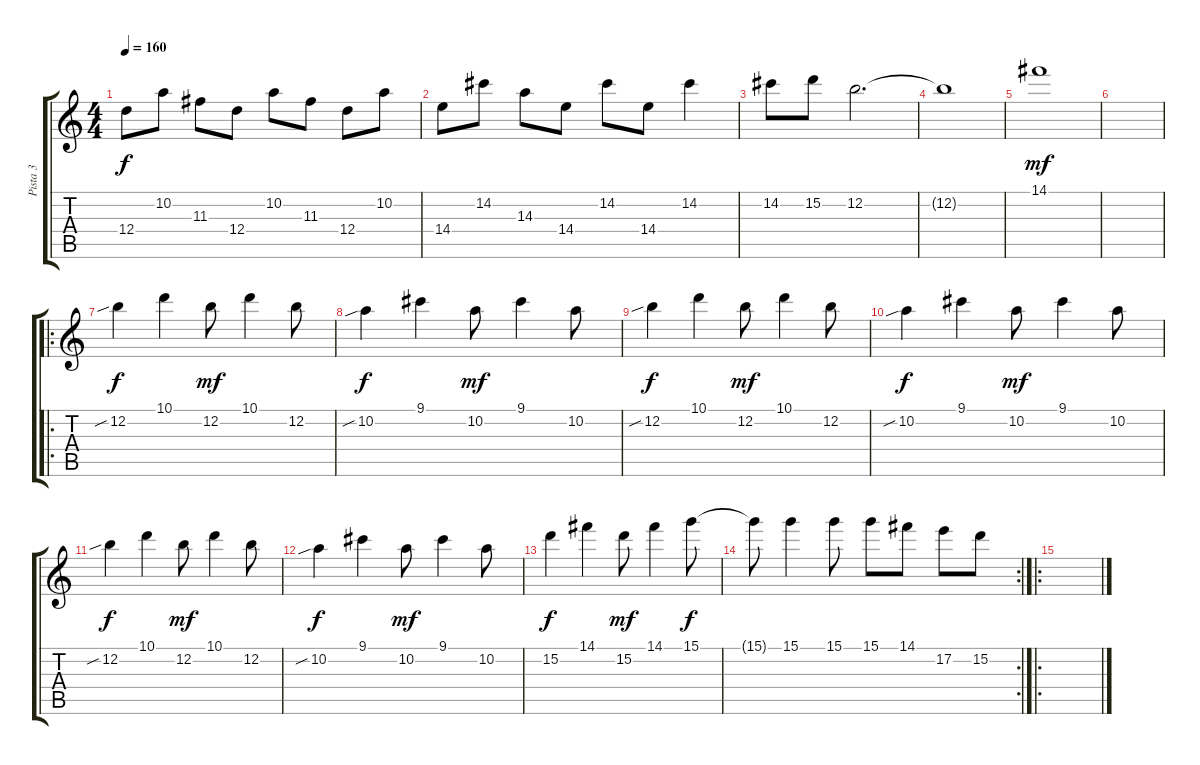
\track ("Pista 3" "Pista 3") {instrument overdrivenguitar}
\staff {score tabs}
\tuning (E4 B3 G3 D3 A2 E2) {hide}
\ts (4 4)
\tempo 160
\clef g2
\ks c
12.4.8{dy f} 10.2.8 11.3.8 12.4.8 10.2.8 11.3.8 12.4.8 10.2.8 |
14.4.8 14.2.8 14.3.8 14.4.8 14.2.8 14.4.8 14.2.4 |
14.2.8 15.2.8 12.2.2{d} |
12.2{t}.1 |
14.1.1{dy mf} |
|
\ro
12.2{sib}.4{dy f} 10.1.4 12.2.8{dy mf} 10.1.4 12.2.8 |
10.2{sib}.4{dy f} 9.1.4 10.2.8{dy mf} 9.1.4 10.2.8 |
12.2{sib}.4{dy f} 10.1.4 12.2.8{dy mf} 10.1.4 12.2.8 |
10.2{sib}.4{dy f} 9.1.4 10.2.8{dy mf} 9.1.4 10.2.8 |
12.2{sib}.4{dy f} 10.1.4 12.2.8{dy mf} 10.1.4 12.2.8 |
10.2{sib}.4{dy f} 9.1.4 10.2.8{dy mf} 9.1.4 10.2.8 |
15.2.4{dy f} 14.1.4 15.2.8{dy mf} 14.1.4 15.1.8{dy f} |
\rc 2
15.1{t}.8 15.1.4 15.1.8 15.1.8 14.1.8 17.2.8 15.2.8 |
\ro
